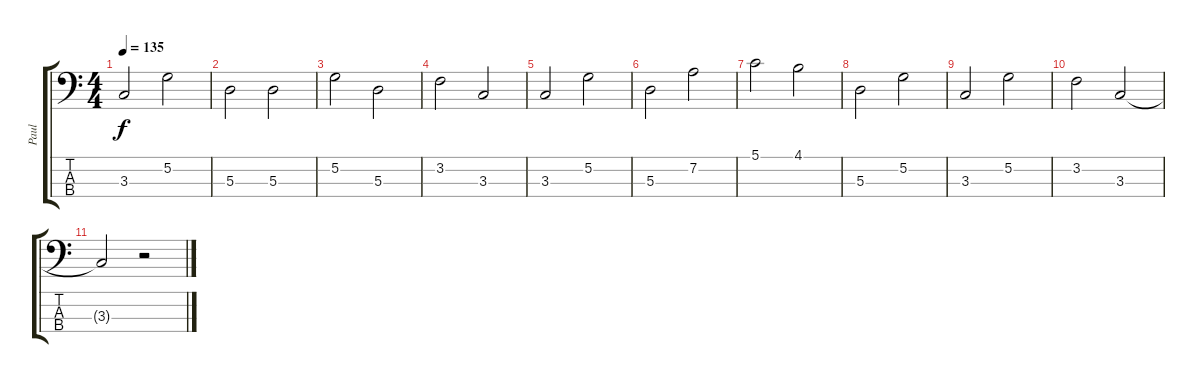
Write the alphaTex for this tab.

\track ("Paul" "Paul") {instrument electricbasspick}
\staff {score tabs}
\tuning (G2 D2 A1 E1) {hide}
\ts (4 4)
\tempo 135
\clef f4
\ks c
3.3.2{dy f} 5.2.2 |
5.3.2 5.3.2 |
5.2.2 5.3.2 |
3.2.2 3.3.2 |
3.3.2 5.2.2 |
5.3.2 7.2.2 |
5.1.2 4.1.2 |
5.3.2 5.2.2 |
3.3.2 5.2.2 |
3.2.2 3.3.2 |
3.3{t}.2 r.2
